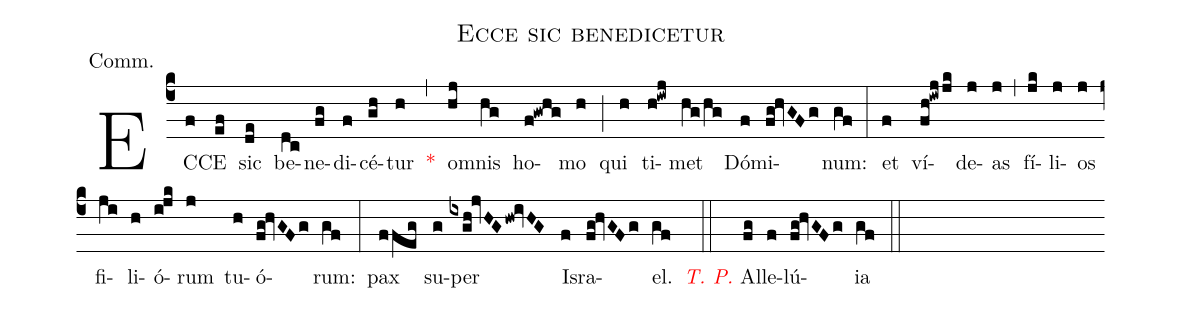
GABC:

name:Ecce sic benedicetur;
annotation:Comm.;
mode:VI.;
office-part:Communion;
%%
(c4) EC(f)CE(ef) sic(de) be(dc)ne(fg)di(f)cé(gh)tur(h) <v>\red{*}</v>(,) o(hj)mnis(hg) ho(f!gwhg)mo(h) (;) qui(h) ti(h!iwj)met(hg/hg) Dó(f)mi(fg!hvGFg)num:(gf) (:) et(f) ví(fh!iwjjk)de(j)as(j) (,) fí(jk)li(j)os(j) fi(ji)li(h)ó(i!jk)rum(j) tu(h)ó(fg!hvGFg)rum:(gf) (:) pax(ffeg) su(g)per(ixgh!jvHGhw!ivHG) Is(f)ra(fg!hvGFg)el.(gf) (::) <v>\redit{T. P.}</v> Al(fg)le(f)lú(fg!hvGFg)ia(gf) (::)
